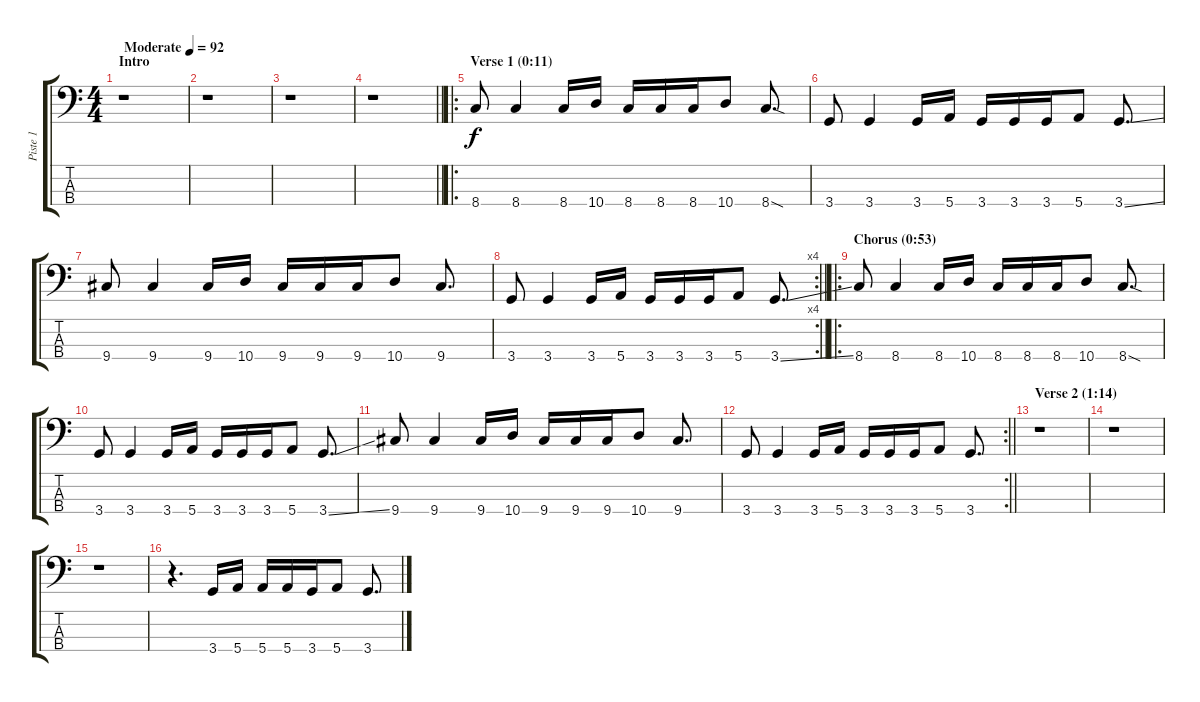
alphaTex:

\track ("Piste 1" "Piste 1") {instrument electricbassfinger}
\staff {score tabs}
\tuning (G2 D2 A1 E1) {hide}
\ts (4 4)
\section ("" "Intro")
\tempo (92 "Moderate")
\clef f4
\ks c
r.1{dy f instrument electricbassfinger} |
r.1 |
r.1 |
\barLineRight lightlight
r.1 |
\ro
\section ("" "Verse 1 (0:11)")
8.4.8 8.4.4 8.4.16 10.4.16 8.4.16 8.4.16 8.4.16 10.4.8 8.4{sod}.8{d} |
3.4.8 3.4.4 3.4.16 5.4.16 3.4.16 3.4.16 3.4.16 5.4.8 3.4{ss}.8{d} |
9.4.8 9.4.4 9.4.16 10.4.16 9.4.16 9.4.16 9.4.16 10.4.8 9.4.8{d} |
\rc 4
\barLineRight lightlight
3.4.8 3.4.4 3.4.16 5.4.16 3.4.16 3.4.16 3.4.16 5.4.8 3.4{ss}.8{d} |
\ro
\section ("" "Chorus (0:53)")
8.4.8 8.4.4 8.4.16 10.4.16 8.4.16 8.4.16 8.4.16 10.4.8 8.4{sod}.8{d} |
3.4.8 3.4.4 3.4.16 5.4.16 3.4.16 3.4.16 3.4.16 5.4.8 3.4{ss}.8{d} |
9.4.8 9.4.4 9.4.16 10.4.16 9.4.16 9.4.16 9.4.16 10.4.8 9.4.8{d} |
\rc 2
\barLineRight lightlight
3.4.8 3.4.4 3.4.16 5.4.16 3.4.16 3.4.16 3.4.16 5.4.8 3.4.8{d} |
\section ("" "Verse 2 (1:14)")
r.1 |
r.1 |
r.1 |
r.4{d} 3.4.16 5.4.16 5.4.16 5.4.16 3.4.16 5.4.8 3.4{ss}.8{d}
